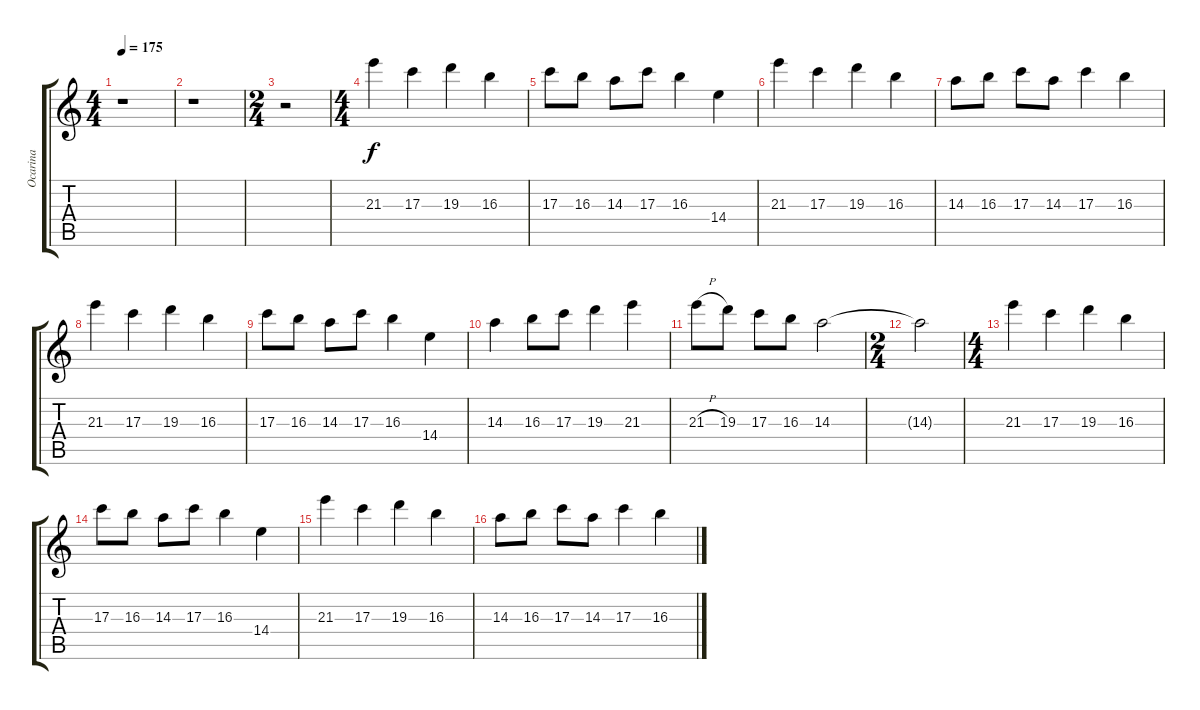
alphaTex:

\track ("Ocarina" "Ocarina") {instrument ocarina}
\staff {score tabs}
\tuning (E5 B4 G4 D4 A3 E3) {hide}
\ts (4 4)
\tempo 175
\clef g2
\ks c
r.1{dy f} |
r.1 |
\ts (2 4)
r.2 |
\ts (4 4)
21.3.4 17.3.4 19.3.4 16.3.4 |
17.3.8 16.3.8 14.3.8 17.3.8 16.3.4 14.4.4 |
21.3.4 17.3.4 19.3.4 16.3.4 |
14.3.8 16.3.8 17.3.8 14.3.8 17.3.4 16.3.4 |
21.3.4 17.3.4 19.3.4 16.3.4 |
17.3.8 16.3.8 14.3.8 17.3.8 16.3.4 14.4.4 |
14.3.4 16.3.8 17.3.8 19.3.4 21.3.4 |
21.3{h}.8 19.3.8 17.3.8 16.3.8 14.3.2 |
\ts (2 4)
14.3{t}.2 |
\ts (4 4)
21.3.4 17.3.4 19.3.4 16.3.4 |
17.3.8 16.3.8 14.3.8 17.3.8 16.3.4 14.4.4 |
21.3.4 17.3.4 19.3.4 16.3.4 |
14.3.8 16.3.8 17.3.8 14.3.8 17.3.4 16.3.4
